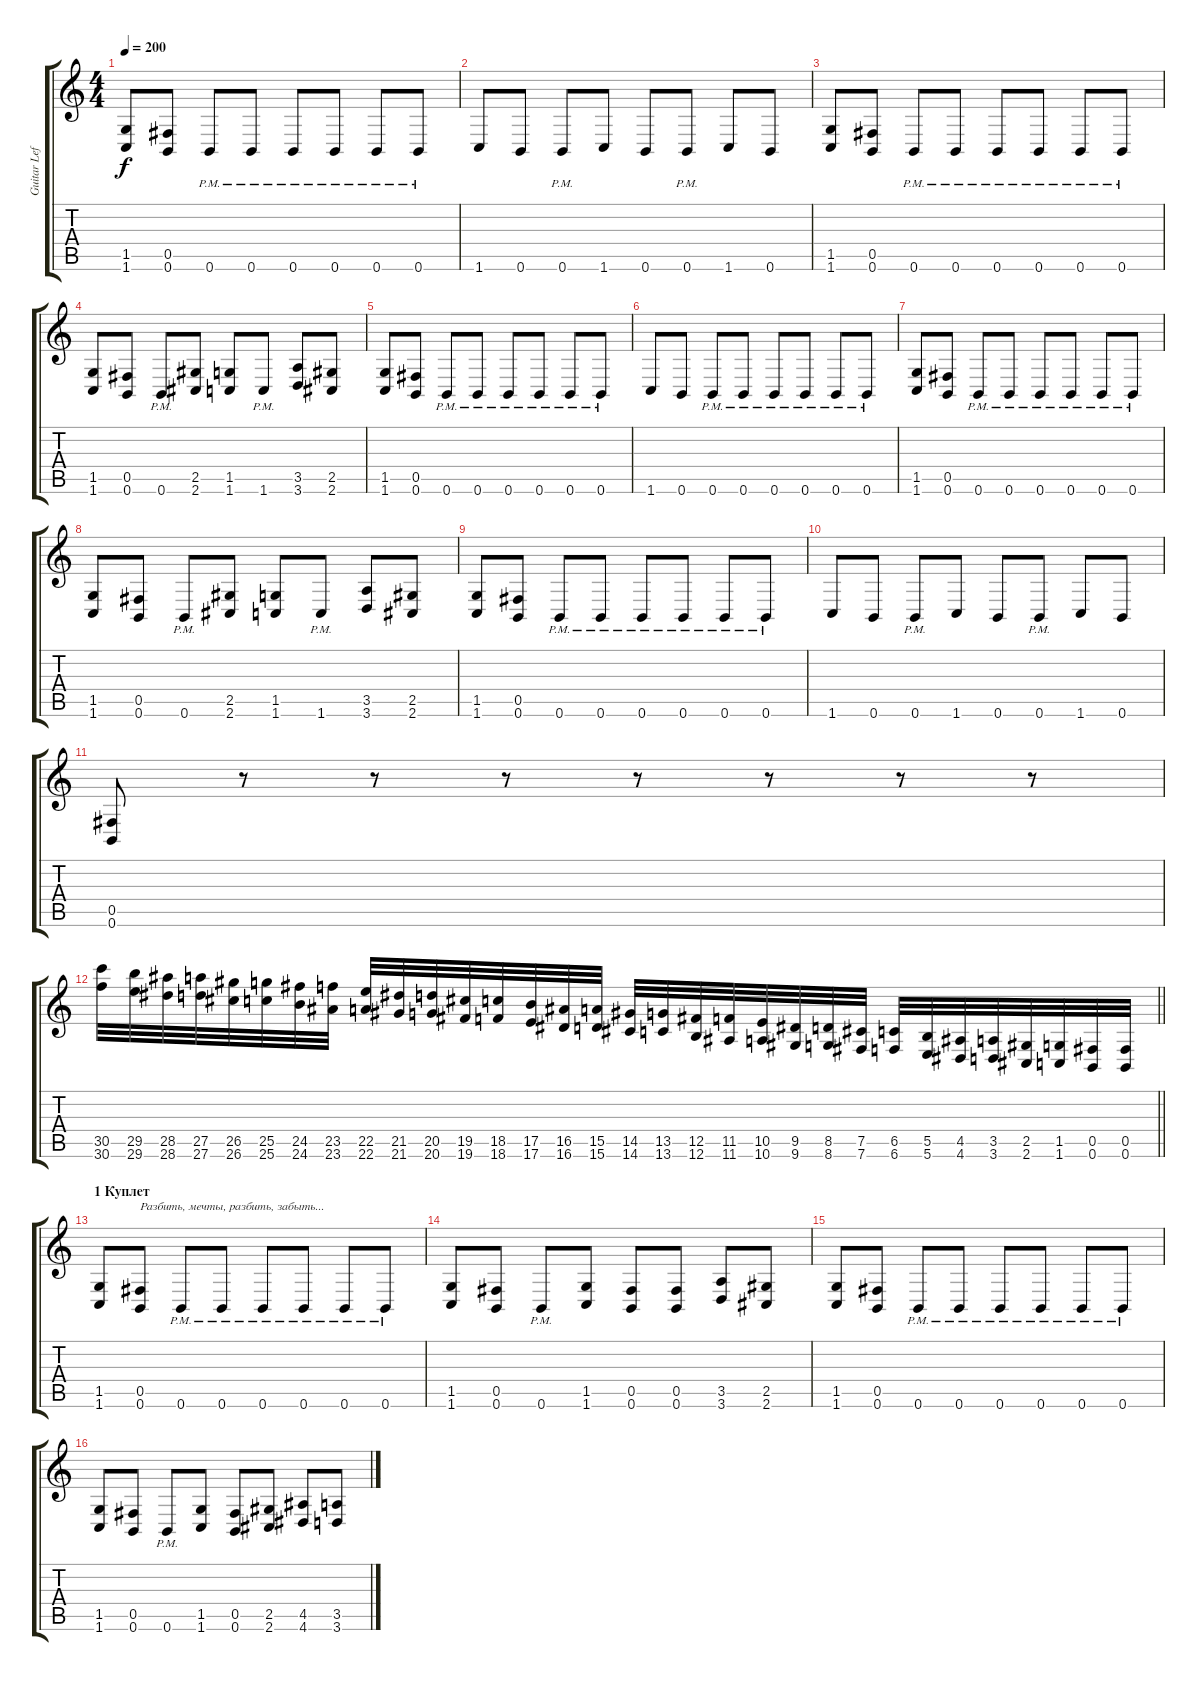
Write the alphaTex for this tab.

\track ("Guitar Left" "Guitar Lef") {instrument distortionguitar}
\staff {score tabs}
\tuning (Db4 Ab3 E3 B2 Gb2 B1) {hide}
\ts (4 4)
\tempo 200
\clef g2
\ks c
(1.5 1.6).8{dy f} (0.5 0.6).8 0.6{pm}.8 0.6{pm}.8 0.6{pm}.8 0.6{pm}.8 0.6{pm}.8 0.6{pm}.8 |
1.6.8 0.6.8 0.6{pm}.8 1.6.8 0.6.8 0.6{pm}.8 1.6.8 0.6.8 |
(1.5 1.6).8 (0.5 0.6).8 0.6{pm}.8 0.6{pm}.8 0.6{pm}.8 0.6{pm}.8 0.6{pm}.8 0.6{pm}.8 |
(1.5 1.6).8 (0.5 0.6).8 0.6{pm}.8 (2.5 2.6).8 (1.5 1.6).8 1.6{pm}.8 (3.5 3.6).8 (2.5 2.6).8 |
(1.5 1.6).8 (0.5 0.6).8 0.6{pm}.8 0.6{pm}.8 0.6{pm}.8 0.6{pm}.8 0.6{pm}.8 0.6{pm}.8 |
1.6.8 0.6.8 0.6{pm}.8 0.6{pm}.8 0.6{pm}.8 0.6{pm}.8 0.6{pm}.8 0.6{pm}.8 |
(1.5 1.6).8 (0.5 0.6).8 0.6{pm}.8 0.6{pm}.8 0.6{pm}.8 0.6{pm}.8 0.6{pm}.8 0.6{pm}.8 |
(1.5 1.6).8 (0.5 0.6).8 0.6{pm}.8 (2.5 2.6).8 (1.5 1.6).8 1.6{pm}.8 (3.5 3.6).8 (2.5 2.6).8 |
(1.5 1.6).8 (0.5 0.6).8 0.6{pm}.8 0.6{pm}.8 0.6{pm}.8 0.6{pm}.8 0.6{pm}.8 0.6{pm}.8 |
1.6.8 0.6.8 0.6{pm}.8 1.6.8 0.6.8 0.6{pm}.8 1.6.8 0.6.8 |
(0.5 0.6).8 r.8 r.8 r.8 r.8 r.8 r.8 r.8 |
\barLineRight lightlight
(30.5 30.6).32{balance 8 instrument guitarfretnoise} (29.5 29.6).32 (28.5 28.6).32 (27.5 27.6).32 (26.5 26.6).32 (25.5 25.6).32 (24.5 24.6).32 (23.5 23.6).32 (22.5 22.6).32 (21.5 21.6).32 (20.5 20.6).32 (19.5 19.6).32 (18.5 18.6).32 (17.5 17.6).32 (16.5 16.6).32 (15.5 15.6).32 (14.5 14.6).32 (13.5 13.6).32 (12.5 12.6).32 (11.5 11.6).32 (10.5 10.6).32 (9.5 9.6).32 (8.5 8.6).32 (7.5 7.6).32 (6.5 6.6).32 (5.5 5.6).32 (4.5 4.6).32 (3.5 3.6).32 (2.5 2.6).32 (1.5 1.6).32 (0.5 0.6).32 (0.5 0.6).32 |
\section ("" "1 Куплет")
(1.5 1.6).8{balance 0 instrument distortionguitar} (0.5 0.6).8{txt "Разбить, мечты, разбить, забыть..."} 0.6{pm}.8 0.6{pm}.8 0.6{pm}.8 0.6{pm}.8 0.6{pm}.8 0.6{pm}.8 |
(1.5 1.6).8 (0.5 0.6).8 0.6{pm}.8 (1.5 1.6).8 (0.5 0.6).8 (0.5 0.6).8 (3.5 3.6).8 (2.5 2.6).8 |
(1.5 1.6).8 (0.5 0.6).8 0.6{pm}.8 0.6{pm}.8 0.6{pm}.8 0.6{pm}.8 0.6{pm}.8 0.6{pm}.8 |
(1.5 1.6).8 (0.5 0.6).8 0.6{pm}.8 (1.5 1.6).8 (0.5 0.6).8 (2.5 2.6).8 (4.5 4.6).8 (3.5 3.6).8
